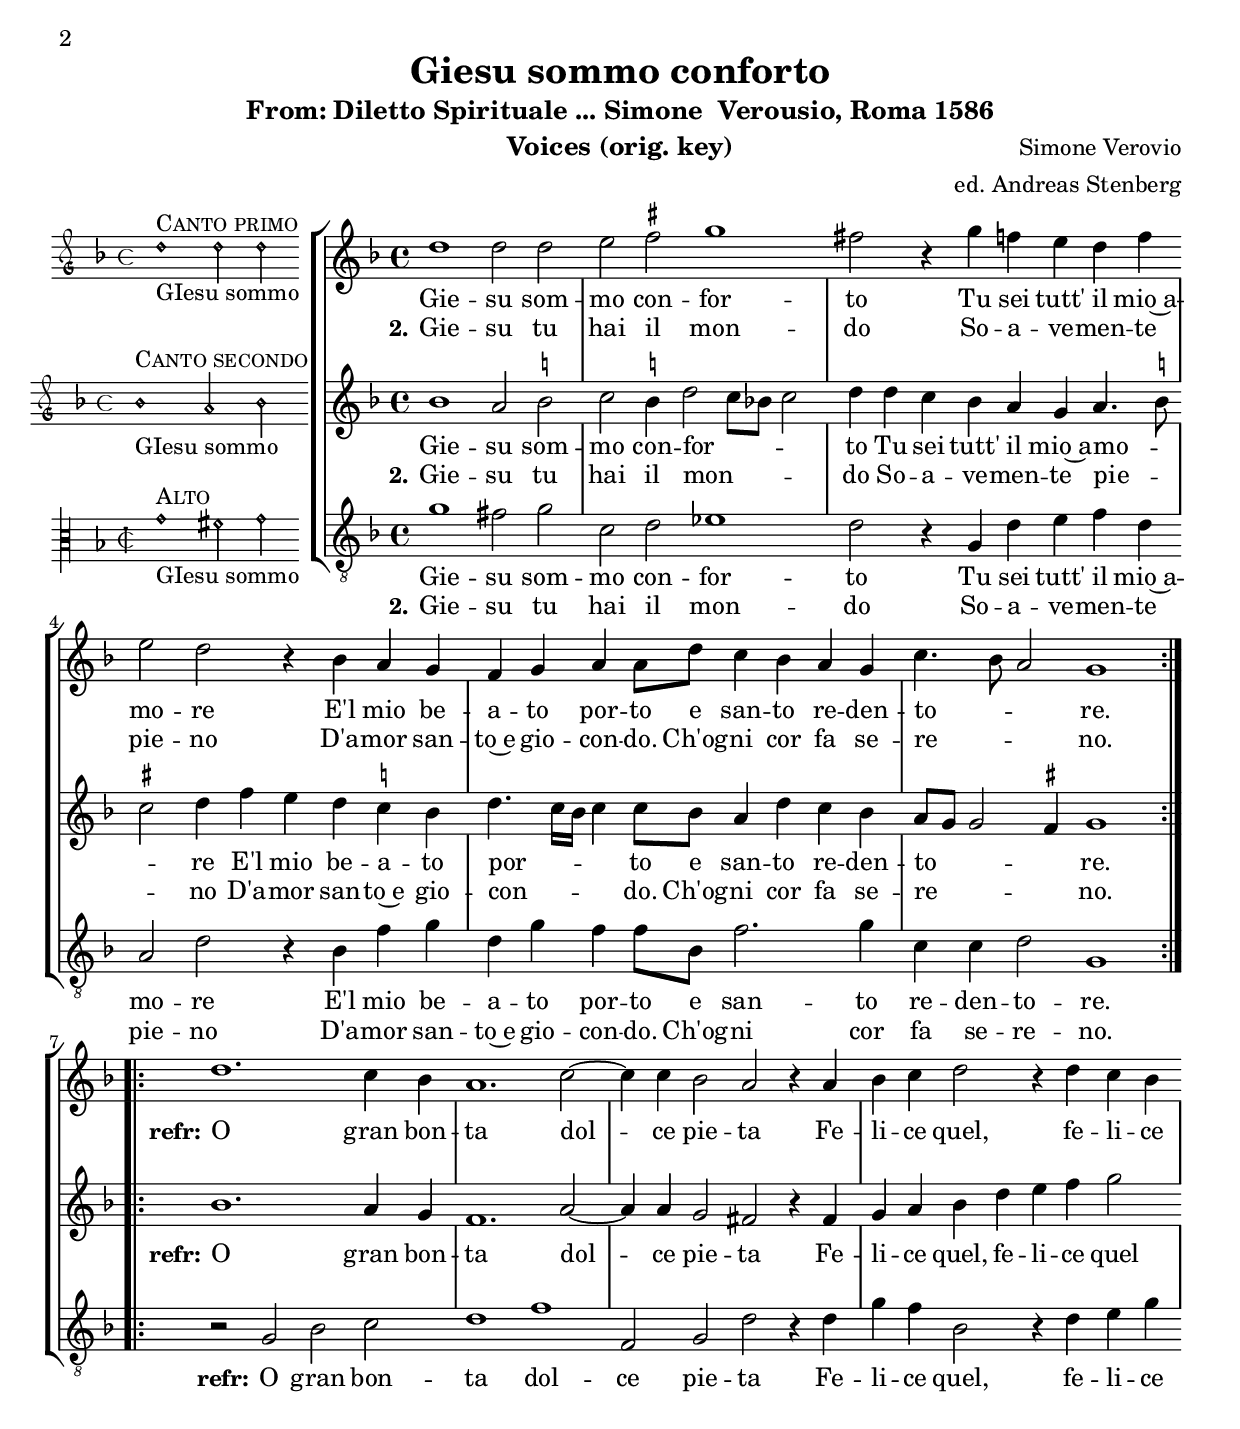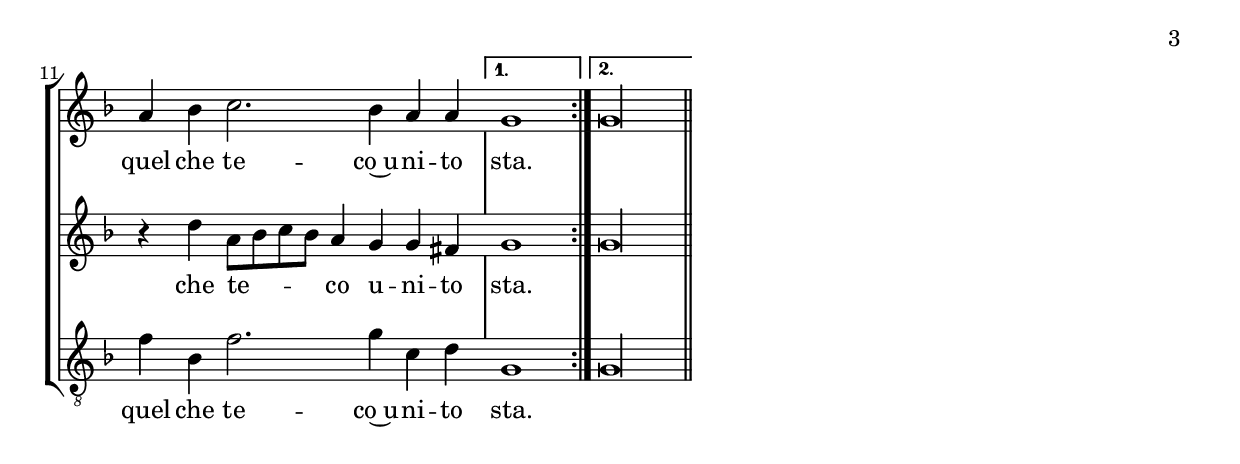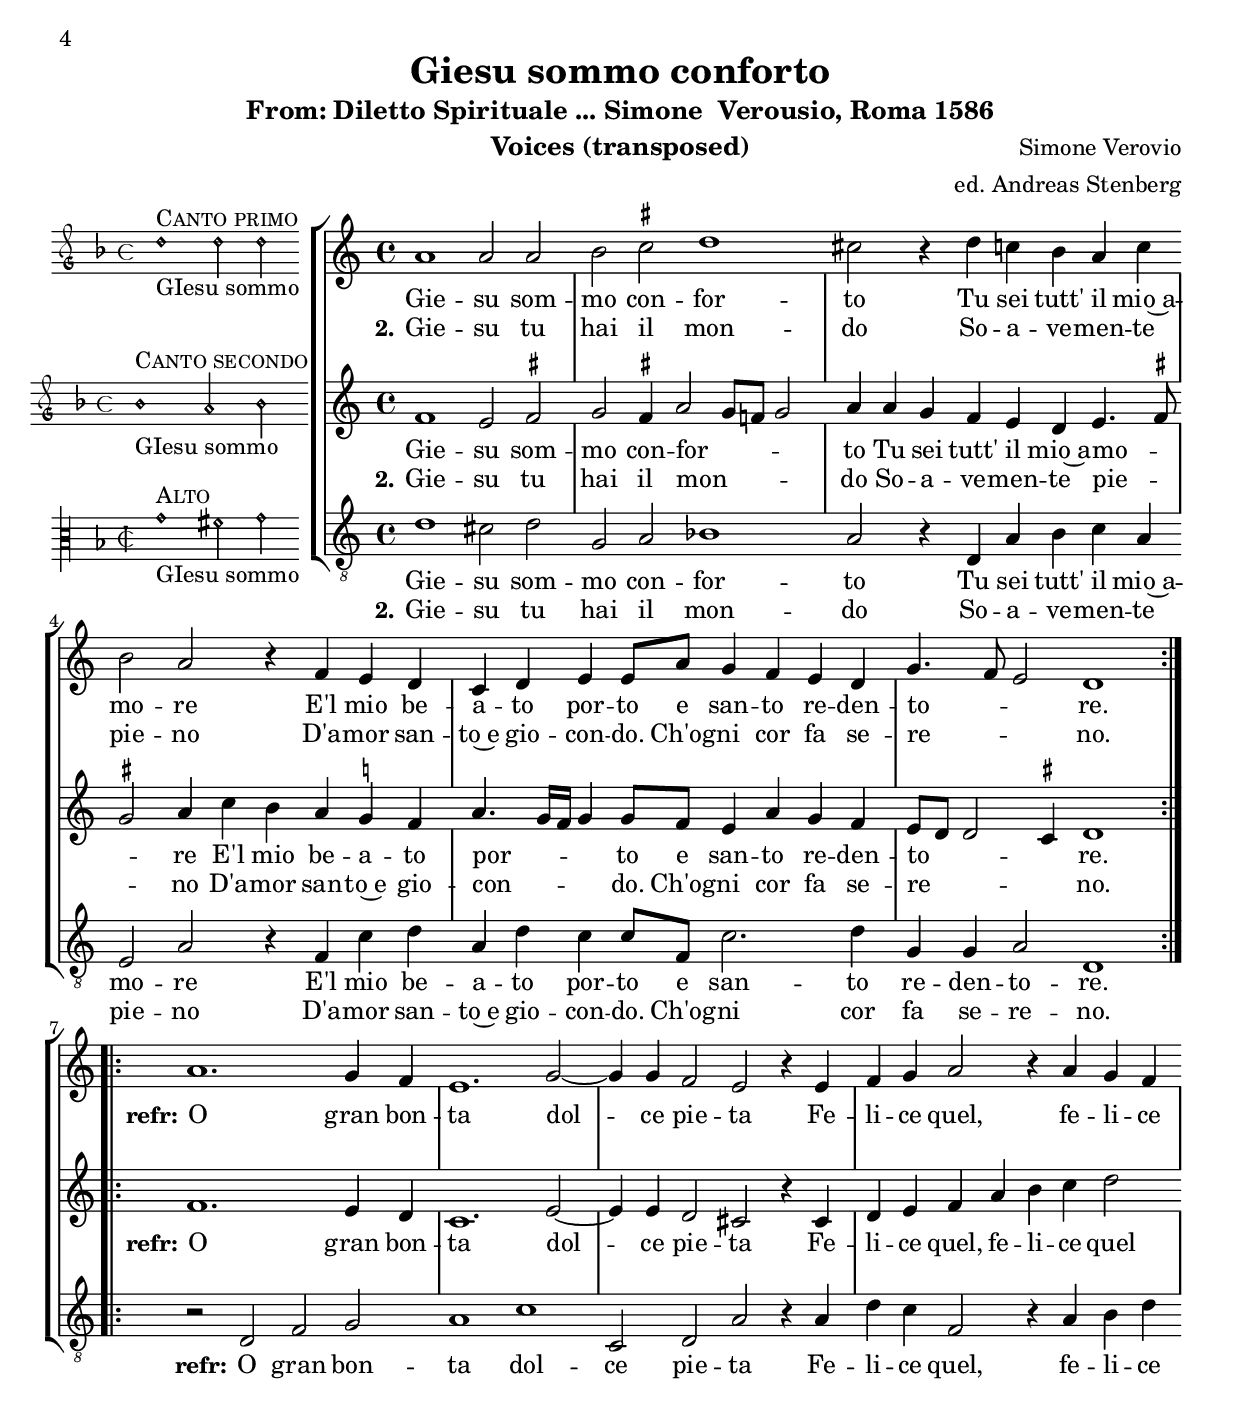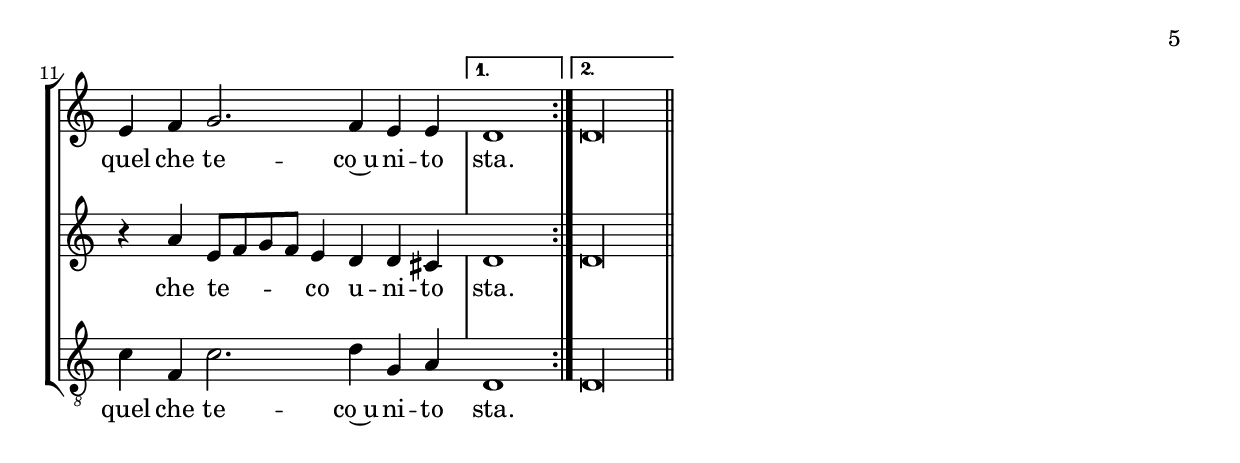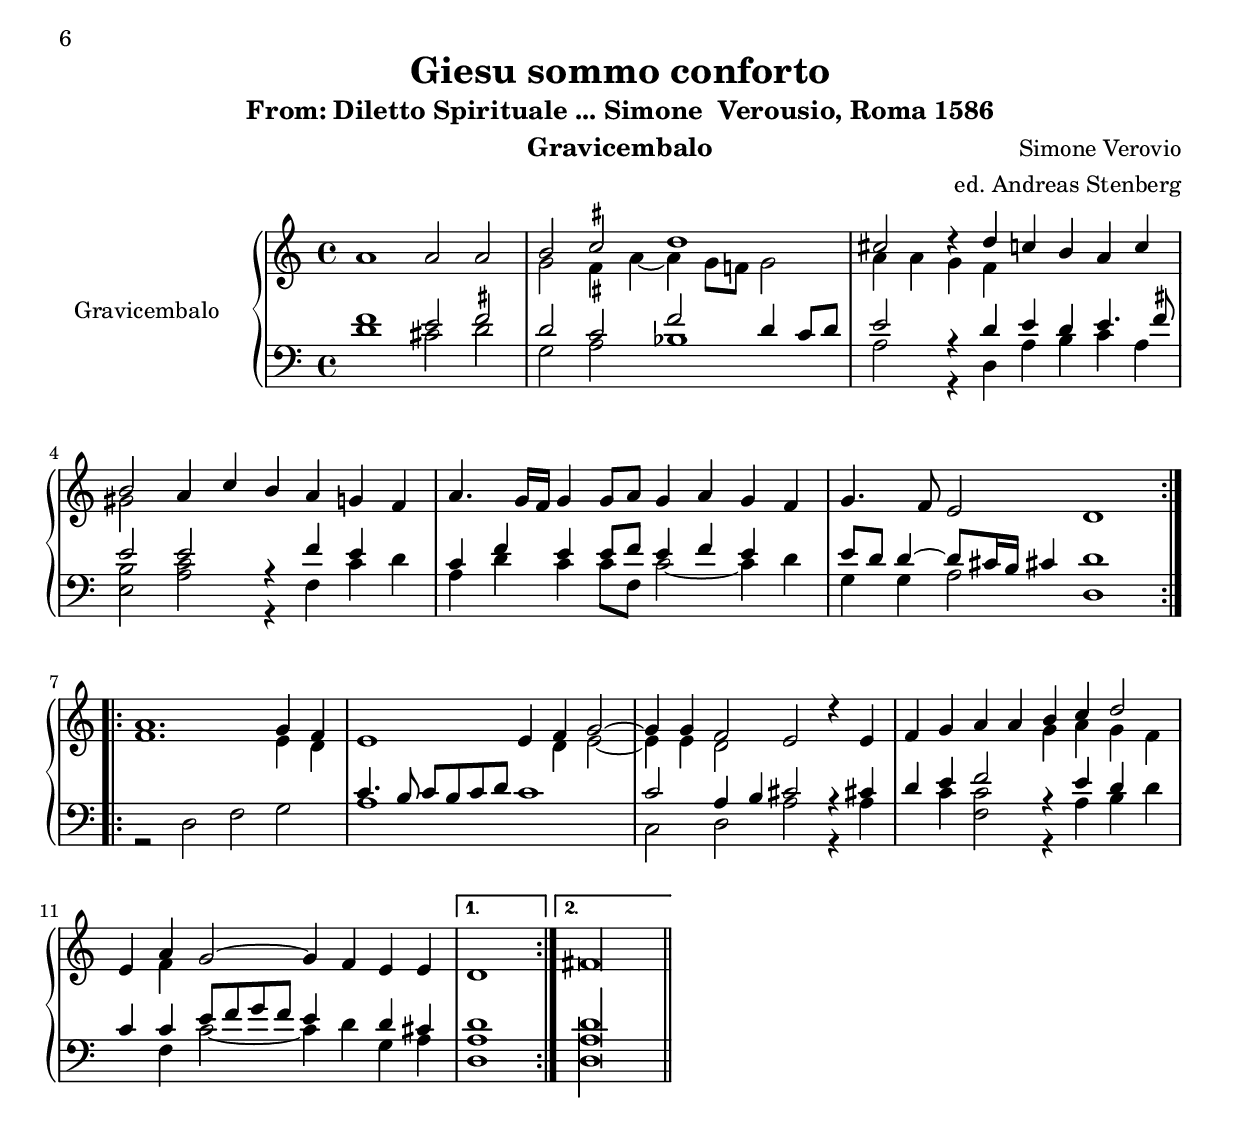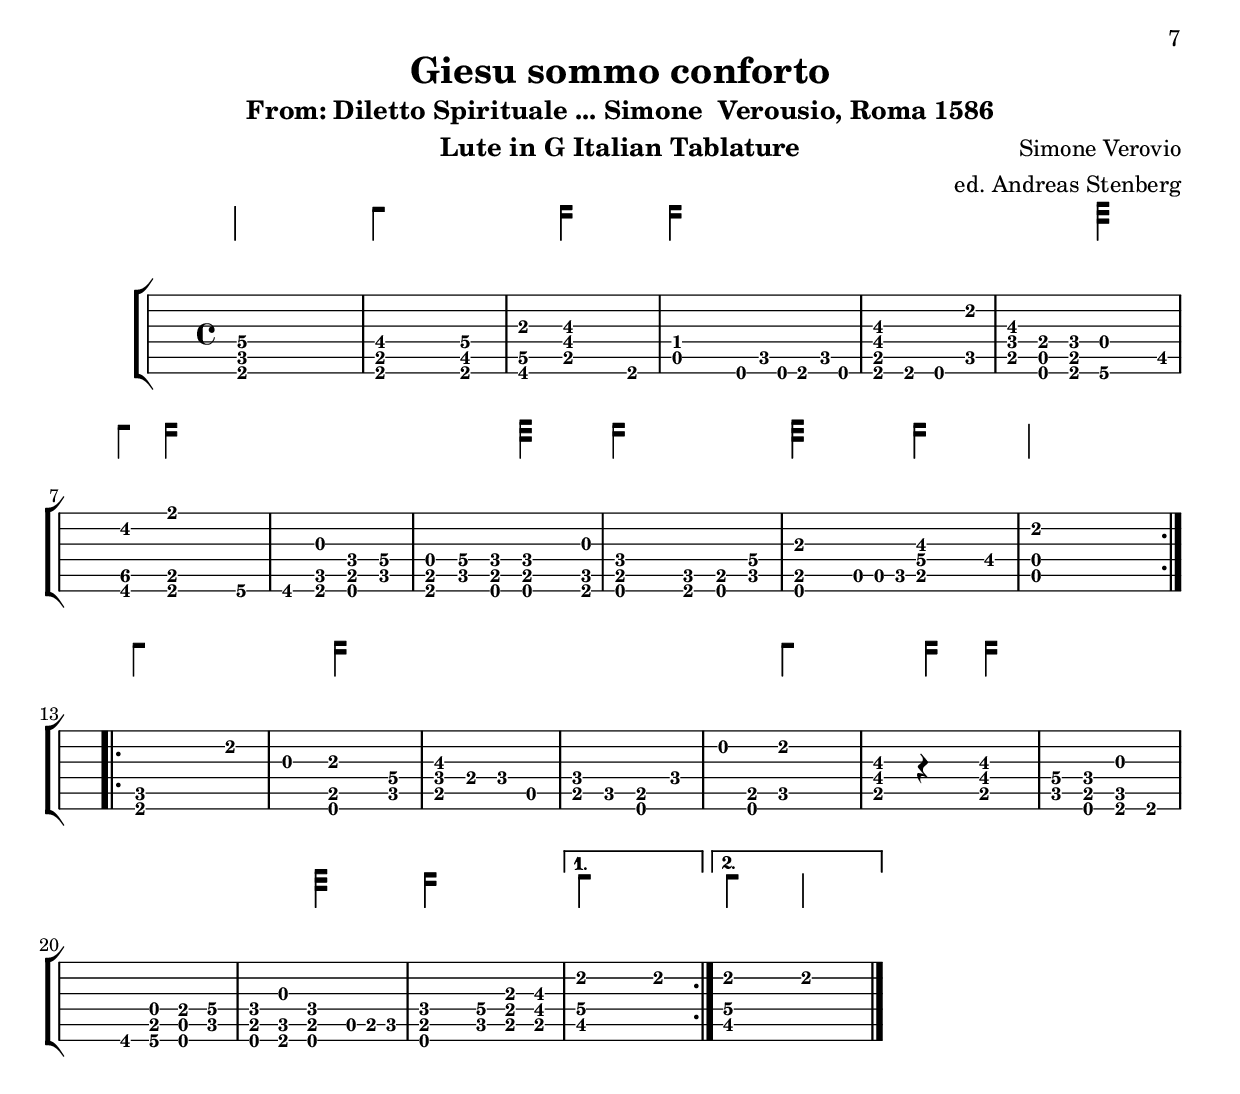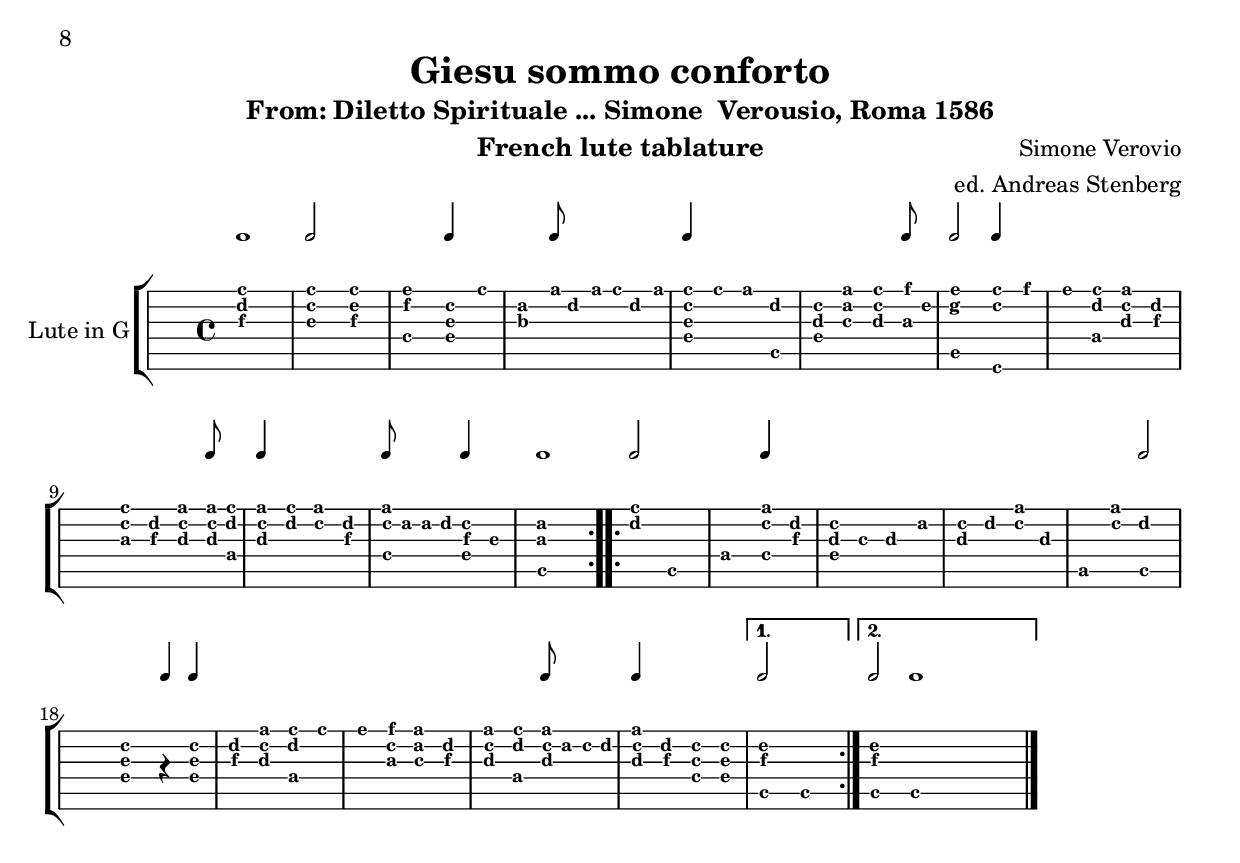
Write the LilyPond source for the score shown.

\version "2.18.0"
\include "deutsch.ly"
#(append! supported-clefs '(("mensural-f3" . ("clefs.mensural.f" 0 0))))
ficta = \once \set suggestAccidentals =##t
\header {
  title = "Giesu sommo conforto"
  subtitle = "From: Diletto Spirituale ... Simone  Verousio, Roma 1586"
  composer = "Simone Verovio"
  arranger = "ed. Andreas Stenberg"
  poet = ""
  meter =""
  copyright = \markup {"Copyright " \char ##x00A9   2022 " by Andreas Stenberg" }
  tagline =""
}
global = {
  \key f \major
}

sopMusic = \relative c'' {

  \set Score.tempoHideNote = ##t
  \tempo 2 = 120
  \time 4/4
  \set Timing.measureLength = #(ly:make-moment 4/2)
  \override Staff.BarLine.transparent = ##t
  \repeat volta 2 {
    d1 d2 d2
    e2 \ficta fis2 g1
    fis2 r4 g4 f4 e4 d4 f4
    e2 d2 r4 b4 a4 g4				%% end of first line in orig.
    f4 g4 a4 a8 d8 c4 b4 a4 g4
    c4.\melisma b8 a2\melismaEnd g1
    \revert Staff.BarLine.transparent
  }
  \repeat volta 2 {
    d'1. c4 b4
    \override Staff.BarLine.transparent = ##t
    a1. c2~
    c4 c4 b2 					%% end of second line
    a2 r4 a4
    b4 c4 d2 r4 d4 c4 b4
    a4 b4 c2. b4 a4 a4
  }
  \alternative {
    { g1 \revert Staff.BarLine.transparent }
    { \cadenzaOn g\longa }
  }
  \bar "||"
}
sopWords = \lyricmode {
  Gie -- su som -- mo con -- for -- to
  Tu sei tutt' il mio~a -- mo -- re
  E'l mio be -- a -- to por -- to
  e san -- to re -- den --  to -- re.
  \set stanza =  "refr:"
  O gran bon -- ta dol -- ce pie -- ta
  Fe -- li -- ce quel, fe -- li -- ce quel che te -- co~u -- ni -- to sta.
}
sopWordsII = \lyricmode {
  \set stanza = "2."
  Gie -- su tu hai il mon -- do
  So -- a -- ve -- men -- te pie -- no
  D'a -- mor san -- to~e gio -- con -- do.
  Ch'og -- ni cor fa se -- re -- no.
}
altoMusic = \relative c' {
  \override Staff.BarLine.transparent = ##t
  \repeat volta 2 {
    b'1  a2 \ficta h2
    c2 \ficta h4 d2\melisma c8 b8 c2\melismaEnd
    d4 d4 c4 b4 a4 g4 a4.\melisma \ficta h8
    \ficta cis2\melismaEnd d4 f4 e4 d4			%% end of first line
    \ficta c4 b4 d4.\melisma c16 b16 c4\melismaEnd c8 b8
    a4 d4 c4 b4 a8\melisma g8 g2 \ficta fis4\melismaEnd
    g1
    \revert Staff.BarLine.transparent
  }
  \repeat volta 2 {
    b1. a4 g4
    \override Staff.BarLine.transparent = ##t
    f1. a2~
    a4 a4 g2					%% end of second line in orig.
    fis2 r4 fis4 g4 a4 b4 d4
    e4 f4 g2 r4 d4 a8\melisma b8 c8 b8\melismaEnd a4 g4 g4 fis4
  }
  \alternative {
    { g1 \revert Staff.BarLine.transparent }
    { g\longa }
  }
}
altoWords = \lyricmode {
  Gie -- su som -- mo con -- for -- to
  Tu sei tutt' il mio~a -- mo -- re
  E'l mio be -- a -- to por -- to
  e san -- to re -- den --  to -- re.
  \set stanza =  "refr:"
  O gran bon -- ta dol -- ce pie -- ta
  Fe -- li -- ce quel, fe -- li -- ce quel che te -- co u -- ni -- to sta.
}
altoWordsII = \lyricmode {
  \set stanza = "2."
  Gie -- su tu hai il mon -- do
  So -- a -- ve -- men -- te pie -- no
  D'a -- mor san -- to~e gio -- con -- do.
  Ch'og -- ni cor fa se -- re -- no.
}
bassMusic = \relative c' {
  \override Staff.BarLine.transparent = ##t
  \repeat volta 2 {
    g'1 fis2 g2
    c,2 d2 es1
    d2 r4 g,4 d'4 e4 f4 d4
    a2 d2 r4 b4 f'4 g4				%% end of first line in orig.
    d4 g4 f4 f8 b,8 f'2. g4
    c,4 c4 d2 g,1
    \revert Staff.BarLine.transparent
  }
  \repeat volta 2 {
    r2 g2 b2 c2
    \override Staff.BarLine.transparent = ##t
    d1 f1
    f,2 g2					%% end of second line
    d'2 r4 d4
    g4 f4 b,2 r4 d4 e4 g4
    f4 b,4 f'2. g4 c,4 d4
  }
  \alternative {
    { g,1 \revert Staff.BarLine.transparent }
    { g\longa }
  }
}
bassWords = \lyricmode {
  Gie -- su som -- mo con -- for -- to
  Tu sei tutt' il mio~a -- mo -- re
  E'l mio be -- a -- to por -- to
  e san -- to re -- den --  to -- re.
  \set stanza =  "refr:"
  O gran bon -- ta dol -- ce pie -- ta
  Fe -- li -- ce quel, fe -- li -- ce quel che te -- co~u -- ni -- to sta.
}
bassWordsII = \lyricmode {
  \set stanza = "2."
  Gie -- su tu hai il mon -- do
  So -- a -- ve -- men -- te pie -- no
  D'a -- mor san -- to~e gio -- con -- do.
  Ch'og -- ni cor fa se -- re -- no.
}
incipitDiscantus = \markup {
  \score {
    {
      %      \set Staff.instrumentName = #"Tenor "
      \override NoteHead.style = #'neomensural
      \override Rest.style = #'neomensural
      \override Staff.TimeSignature.style = #'mensural
      \cadenzaOn
      \clef "petrucci-g"
      \key f \major
      \time 4/4

      d''1^\markup { \smallCaps"Canto primo"} _"GIesu sommo"
      d''2 d''2
    }
    \layout {
      \context {
        \Voice
        \remove "Ligature_bracket_engraver"
        \consists "Mensural_ligature_engraver"
      }
      line-width = 4.5\cm
    }
  }
}


incipitAltus = \markup {
  \score {
    {
      %      \set Staff.instrumentName = #"Tenor "
      \override NoteHead.style = #'neomensural
      \override Rest.style = #'neomensural
      \override Staff.TimeSignature.style = #'mensural
      \cadenzaOn
      \clef "petrucci-g"
      \key f \major
      \time 4/4
      b'1^\markup \smallCaps"Canto secondo"_"GIesu sommo"
      a'2 b'2
    }
    \layout {
      \context {
        \Voice
        \remove "Ligature_bracket_engraver"
        \consists "Mensural_ligature_engraver"
      }
      line-width = 4.5\cm
    }
  }
}


incipitBassus = \markup {
  \score {
    {
      %      \set Staff.instrumentName = #"Tenor "
      \override NoteHead.style = #'neomensural
      \override Rest.style = #'neomensural
      \override Staff.TimeSignature.style = #'mensural
      \cadenzaOn
      \clef "petrucci-c3"
      \key f \major
      \time 2/2
      g'1^\markup \smallCaps"Alto"_"GIesu sommo"
      fis'2 g'2
    }
    \layout {
      \context {
        \Voice
        \remove "Ligature_bracket_engraver"
        \consists "Mensural_ligature_engraver"
      }
      line-width = 4.5\cm
    }
  }
}

%% scoreblock with Voices in orig. key
\score {
  <<
    \new StaffGroup \with {
      \override VerticalAxisGroup.staff-staff-spacing = #'((basic-distance . 12))
    } <<
      \new Staff = treble <<
        \set Staff.instrumentName = \incipitDiscantus
        \new Voice = "sopranos" {
          \set  Staff.midiInstrument ="choir aahs"
          %	\voiceOne
          << \global \sopMusic >>
        }
      >>
      \new Lyrics = sopranos { s1 }
      \new Lyrics = sopranosII { s1 }

      \new Staff = "medius" <<
        \set Staff.instrumentName = \incipitAltus

        \new Voice = "altos" {
          %	\voiceTwo
          \set  Staff.midiInstrument ="choir aahs"
          << \global \altoMusic >>
        }
      >>

      \new Lyrics = "altos" { s1 }
      \new Lyrics = "altosII" { s1 }

      \new Staff ="basses" {
        \set Staff.instrumentName = \incipitBassus

        \new Voice = "basses" {
          \set  Staff.midiInstrument ="choir aahs"
          \clef "treble_8"
          %	\voiceTwo
          << \global \bassMusic >>
        }
      }
    >>
    \new Lyrics = basses { s1 }
    \new Lyrics = bassesII { s1 }

    \context Lyrics = sopranos \lyricsto sopranos \sopWords
    \context Lyrics = sopranosII \lyricsto sopranos \sopWordsII
    \context Lyrics = altos \lyricsto altos \altoWords
    \context Lyrics = altosII \lyricsto altos \altoWordsII
    \context Lyrics = basses \lyricsto basses \bassWords
    \context Lyrics = bassesII \lyricsto basses \bassWordsII
  >>
  \layout {
    \context {
      \Score
      % no bars in staves
      %      \override BarLine.transparent = ##t

    }
    % the next three instructions keep the lyrics between the bar lines
    \context {
      \Lyrics
      \consists "Bar_engraver"
      \override BarLine.transparent = ##t
    }
    \context {
      \StaffGroup
      \consists "Separating_line_group_engraver"
    }
    \context {
      \Voice
      % no slurs
      \override Slur.transparent = ##t
      % Comment in the below "\remove" command to allow line
      % breaking also at those barlines where a note overlaps
      % into the next bar.  The command is commented out in this
      % short example score, but especially for large scores, you
      % will typically yield better line breaking and thus improve
      % overall spacing if you comment in the following command.
      %\remove "Forbid_line_break_engraver"
    }
    indent = 4.5\cm
  }
  \header {
    instrument = "Voices (orig. key)"
    breakbefore = ##t
  }
}
%% Scoreblock with voices transposed to go with Gravicembalo and/or Lute
\score {
  <<
    \transpose f c
    \new StaffGroup \with {
      \override VerticalAxisGroup.staff-staff-spacing = #'((basic-distance . 12))
    } <<
      \new Staff = treble <<
        \set Staff.instrumentName = \incipitDiscantus
        \new Voice = "sopranos" {
          \set  Staff.midiInstrument ="choir aahs"
          %	\voiceOne
          << \global \sopMusic >>
        }
      >>
      \new Lyrics = sopranos { s1 }
      \new Lyrics = sopranosII { s1 }

      \new Staff = "medius" <<
        \set Staff.instrumentName = \incipitAltus

        \new Voice = "altos" {
          %	\voiceTwo
          \set  Staff.midiInstrument ="choir aahs"
          << \global \altoMusic >>
        }
      >>

      \new Lyrics = "altos" { s1 }
      \new Lyrics = "altosII" { s1 }

      \new Staff ="basses" {
        \set Staff.instrumentName = \incipitBassus

        \new Voice = "basses" {
          \set  Staff.midiInstrument ="choir aahs"
          \clef "treble_8"
          %	\voiceTwo
          << \global \bassMusic >>
        }
      }
    >>
    \new Lyrics = basses { s1 }
    \new Lyrics = bassesII { s1 }

    \context Lyrics = sopranos \lyricsto sopranos \sopWords
    \context Lyrics = sopranosII \lyricsto sopranos \sopWordsII
    \context Lyrics = altos \lyricsto altos \altoWords
    \context Lyrics = altosII \lyricsto altos \altoWordsII
    \context Lyrics = basses \lyricsto basses \bassWords
    \context Lyrics = bassesII \lyricsto basses \bassWordsII
  >>
  \layout {
    \context {
      \Score
      % no bars in staves
      %      \override BarLine.transparent = ##t

    }
    % the next three instructions keep the lyrics between the bar lines
    \context {
      \Lyrics
      \consists "Bar_engraver"
      \override BarLine.transparent = ##t
    }
    \context {
      \StaffGroup
      \consists "Separating_line_group_engraver"
    }
    \context {
      \Voice
      % no slurs
      \override Slur.transparent = ##t
      % Comment in the below "\remove" command to allow line
      % breaking also at those barlines where a note overlaps
      % into the next bar.  The command is commented out in this
      % short example score, but especially for large scores, you
      % will typically yield better line breaking and thus improve
      % overall spacing if you comment in the following command.
      %\remove "Forbid_line_break_engraver"
    }
    indent = 4.5\cm
  }
  \header {
    instrument = "Voices (transposed)"
    breakbefore = ##t
  }
}

%% Sources and scoreblock for Gravicembalo
globalCemb = {
  \key c \major
  \time 4/4
  \set Timing.measureLength = #(ly:make-moment 4/2)
}

rightOne = \relative c'' {
  \globalCemb
  % Music follows here.
  \repeat volta 2 {
    a1 a2 a2
    h2 \ficta cis2 d1
    cis2 d4\rest d4 c4 h4 a4 c4
    h2 a4 c4 h4 a4 g4 f4
    a4. g16 f16 g4 g8 a8 g4 a4 g4 f4			%% end of first line in orig
    g4. f8 e2 d1
  }
  \repeat volta 2 {
    a'1. g4 f4
    e1 e4 f4 g2~
    g4 g4 f2 e2 d'4\rest e,4
    f4 g4 a4 a4 h4 c4 d2
    e,4 a4 g2~ g4 f4 e4 e4
  }
  \alternative {
    { d1 }
    { \cadenzaOn fis\longa }
  }
  \bar "||"
}

rightTwo = \relative c'' {
  \globalCemb
  % Music follows here.
  \repeat volta 2 {
    s1*2
    g2 \ficta fis4 a4~ a4 g8 f8 g2
    a4 a4 g4 f4 s1
    gis2 s2 s1
    s1*2						%% end of first line
    s1*2
  }
  \repeat volta 2 {
    f1. e4 d4
    s1 s4 d4 e2~
    e4 e4 d2 s1
    s1 g4 a4 g4 f4					%% end of second line
    s4 f4 s2 s1
  }
  \alternative {
    { s1 }
    { s\longa }
  }

}

leftOne = \relative c' {
  \globalCemb
  % Music follows here.
  \repeat volta 2 {
    f1 e2 \ficta fis2
    d2 c2 f2 d4 c8 d8
    e2 r4 d4 e4 d4 e4. \ficta fis8
    e2 e2 r4 f4 e4 s4
    c4 f4 e4 e8 f8 e4 f4 e4 s4				%% end of first line in orig.
    e8 d8 d4~ d8 cis16 h16 cis!4 d1
  }
  \repeat volta 2 {
    s1*2
    c4. h8 c8 h8 c8 d8 c1
    c2 a4 h4 cis2 r4 cis!4
    d4 e4 f2 r4 e4 d4 s4				%% end of second line
    c4 c4 e8 f8 g8 f8 e4 s4 d4 cis4
  }
  \alternative {
    { d1 }
    { d\longa }
  }

}

leftTwo = \relative c' {
  \globalCemb
  % Music follows here.
  \repeat volta 2 {
    d1 cis2 d2
    g,2 a2 b1
    a2 r4 d,4 a'4 h4 c4 a4
    <h e,>2 <c a>2 r4 f,4 c'4 d4
    a4 d4 c4 c8 f,8 c'2~ c4 d4				%% end of first line
    g,4 g4 a2 d,1
  }
  \repeat volta 2 {
    r2 d2 f2 g2
    a1 s1
    c,2 d2 a'2 r4 a4
    s4 c4 <c f,>2 r4 a4 h4 d4
    s4 f,4 c'2~ c4 d4 g,4 a4
  }
  \alternative {
    { <a d,>1 }
    { <a d,>\longa }
  }
}

\score {
  \new PianoStaff \with {
    instrumentName = "Gravicembalo"
  } <<
    \new Staff = "right" \with {
      midiInstrument = "harpsichord"
    } << \rightOne \\ \rightTwo >>
    \new Staff = "left" \with {
      midiInstrument = "harpsichord"
    } { \clef bass << \leftOne \\ \leftTwo >> }
  >>
  \layout {
    indent =  3.5 \cm
  }
  \header {
    instrument = "Gravicembalo"
    breakbefore = ##t
  }
}
%% Sources and scoreblock for Italian lute tablature
TrackAVoiceAMusic = #(define-music-function (parser location inTab) (boolean?)
                       #{
                         \tabFullNotation
                         \key c \major
                         \time 4/4
                         \oneVoice
                         \repeat volta 2 {
                           <a'\6 f'\5 d'\4 >1
                           <a'\6 e'\5 cis'\4 >2 <a'\6 fis'\5 d'\4 >2
                           <h'\6 g'\5 g\3 >2 <e'\5 cis'\4 a\3 >4 <a'\6>4
                           <d'\5 b\4 >4 <g'\6>8 <f'\5>8 <g'\6>8 <a'\6>8 <f'\5>8 <g'\6>8
                           <a'\6 e'\5 cis'\4 a\3 >4 <a'\6>4 <g'\6>4 <f'\5 d\2 >4
                           <e'\5 c'\4 a\3 >4 <g'\6 d'\5 h\4 >4 <a'\6 e'\5 c'\4 >4 <c''\6 a\4 >8 <fis'\5>8
                           <h'\6 gis'\5 e\2 >2 <e'\5 a,\1 a'\6 >4 <c''\6>4
                           <h'\6>4 <a'\6 f'\5 f\3 >4 <g'\6 e'\5 c'\4 >4 <f'\5 d'\4 >4
                           <a'\6 e'\5 a\4 >4 <f'\5 d'\4 >4 <g'\6 e'\5 c'\4 >4 <g'\6 e'\5 c'\4 >8 <a'\6 f'\5 f\3 >8
                           <g'\6 e'\5 c'\4 >4 <a'\6 f'\5 >4 <g'\6 e'\5 >4 <f'\5 d'\4 >4
                           <g'\6 e'\5 g\3 >8 <d'\5>8 <d'\5>8 <f'\5>8 <e'\5 d'\4 a\3 >4 <cis'\4>4
                           <d'\5 a\4 d\2 >1
                         }
                         \repeat volta 2 {
                           <a'\6 f'\5 >2 <d\2>2
                           <f\3>2 <g'\6 e'\5 g\3 >4 <f'\5 d'\4 >4
                           <e'\5 c'\4 a\3 >4 <h\4>4 <c'\4>4 <d'\5>4
                           <e'\5 c'\4 >4 <f'\5>4 <g'\6 e'\5 >4 <c'\4>4
                           <c\2>4 <g'\6 e'\5 >4 <f'\5 d\2 >2
                           <e'\5 cis'\4 a\3 >2 r4 <e'\5 cis'\4 a\3 >4
                           <f'\5 d'\4 >4 <g'\6 e'\5 c'\4 >4 <a'\6 f'\5 f\3 >4 <a'\6>4
                           <h'\6>4 <c''\6 e'\5 a\4 >4 <g'\6 d'\5 h\4 >4 <f'\5 d'\4 >4
                           <g'\6 e'\5 c'\4 >4 <a'\6 f'\5 f\3 >4 <g'\6 e'\5 c'\4 >8 <d'\5>8 <e'\5>8 <f'\5>8
                           <g'\6 e'\5 c'\4 >4 <f'\5 d'\4 >4 <e'\5 h\4 g\3 >4 <e'\5 cis'\4 a\3 >4
                         }
                         \alternative {
                           {
                             <fis'\5 d'\4 d\2 >2 <d\2>2
                           }
                           {
                             \cadenzaOn
                             <fis'\5 d'\4 d\2 >2 <d\2>1 s1. s1
                           }
                         }
                         \bar "|."
                         \pageBreak
                       #})
TrackAVoiceBMusic = #(define-music-function (parser location inTab) (boolean?)
                       #{
                       #})
TrackALyrics = \lyricmode {
  \set ignoreMelismata = ##t

  \unset ignoreMelismata
}
TrackAStaff = \new Staff <<
  \context Voice = "TrackAVoiceAMusic" {
    \removeWithTag #'chords
    \removeWithTag #'texts
    \TrackAVoiceAMusic ##f
  }
  \context Voice = "TrackAVoiceBMusic" {
    \removeWithTag #'chords
    \removeWithTag #'texts
    \TrackAVoiceBMusic ##f
  }
>>
TrackATabStaff = \new TabStaff \with { stringTunings = #`( ,(ly:make-pitch -2 4 NATURAL) ,(ly:make-pitch -1 0 NATURAL) ,(ly:make-pitch -1 3 NATURAL) ,(ly:make-pitch -1 5 NATURAL) ,(ly:make-pitch 0 1 NATURAL) ,(ly:make-pitch 0 4 NATURAL) ) } <<
  \context TabVoice = "TrackAVoiceAMusic" {
    \removeWithTag #'chords
    \removeWithTag #'texts
    \TrackAVoiceAMusic ##t
  }
  \context TabVoice = "TrackAVoiceBMusic" {
    \removeWithTag #'chords
    \removeWithTag #'texts
    \TrackAVoiceBMusic ##t
  }
>>
TrackAStaffGroup = \new StaffGroup <<
  \TrackAStaff
  \TrackATabStaff
>>
rythmStaff = {
  % This defines a staff with only two lines.
  % It also defines the positions of the two lines.
  \override Staff.StaffSymbol.line-positions = #'(0 )

  % This is necessary; if not entered, the barline would be too short!
  \override Staff.BarLine.bar-extent = #'(-1.5 . 1.5)
}
TrackARytmstaff = \new DrumStaff \with{
  \remove "Staff_symbol_engraver"
  \remove "Time_signature_engraver"
  \remove "Bar_engraver"
  \remove "Clef_engraver"
  fontSize = #-3
}
{ \rythmStaff \stemUp
  \override NoteHead.stencil =##f
  \set stemLeftBeamCount = #0 c4 s2.
  \set stemLeftBeamCount = #0 c8[] s4. s2
  s2 \set stemLeftBeamCount = #0 c16[] s8. s4
  \set stemLeftBeamCount = #0 c16[] s8. s2.
  s1
  s2. \set stemLeftBeamCount = #0 c32[] s8..
  \set stemLeftBeamCount = #0 c8[] s4. \set stemLeftBeamCount = #0 c16[] s8. s4
  s1
  s2. \set stemLeftBeamCount = #0 c32[] s16. s8
  \set stemLeftBeamCount = #0 c16[] s8. s2.
  \set stemLeftBeamCount = #0 c32[] s16. s8 s4 \set stemLeftBeamCount = #0 c16[] s8.  s4
  \set stemLeftBeamCount = #0 c4 s2.
  \set stemLeftBeamCount = #0 c8[] s8. s2.
  s2 \set stemLeftBeamCount = #0 c16[] s8.  s4
  s1*2
  s2 \set stemLeftBeamCount = #0 c8[] s4.
  s2 \set stemLeftBeamCount = #0 c16[] s8. \set stemLeftBeamCount = #0 c16[] s8.
  s1*2
  s2 \set stemLeftBeamCount = #0 c32[] s16. s8 s4
  \set stemLeftBeamCount = #0 c16[] s8. s4   s2
  \set stemLeftBeamCount = #0 c8[] s4. s2
  \set stemLeftBeamCount = #0 c8[] s4. \set stemLeftBeamCount = #0 c4
}

TrackAStaffGroup = \new StaffGroup <<
  % \TrackAStaff		%% to get raw transcript uncomment this line.
  \TrackARytmstaff
  \TrackATabStaff
>>
TrackAStaffGroupMidi = \new StaffGroup <<
  %  \TrackAStaff
  %  \TrackARytmstaff
  \TrackATabStaff
>>
\score {
  \TrackAStaffGroup
  \layout {
    \context { \Score
               \override MetronomeMark #'padding = #'5
    }
    \context { \Staff

               \override StringNumber #'transparent = ##t
    }
    \context { \TabStaff
               \override Stem #'transparent = ##t
               \override Beam #'transparent = ##t
               \hide Clef

    }
    \context { \TabVoice
               \override Tie #'stencil = ##f
    }
    \context { \StaffGroup
               \consists "Instrument_name_engraver"

    }

  }
  \header {
    instrument = "Lute in G Italian Tablature"
    breakbefore = ##t
  }
}
%% Sources and scoreblock for French lute tablature
TrackBVoiceAMusic = #(define-music-function (parser location inTab) (boolean?)
                       #{
                         \tabFullNotation
                         \key c \major
                         \time 4/4
                         \oneVoice
                         \repeat volta 2 {
                           <a'\1 f'\2 d'\3 >1
                           <a'\1 e'\2 cis'\3 >2 <a'\1 fis'\2 d'\3 >2
                           <h'\1 g'\2 g\4 >2 <e'\2 cis'\3 a\4 >4 <a'\1>4
                           <d'\2 b\3 >4 <g'\1>8 <f'\2>8 <g'\1>8 <a'\1>8 <f'\2>8 <g'\1>8
                           <a'\1 e'\2 cis'\3 a\4 >4 <a'\1>4 <g'\1>4 <f'\2 d\5 >4
                           <e'\2 c'\3 a\4 >4 <g'\1 d'\2 h\3 >4 <a'\1 e'\2 c'\3 >4 <c''\1 a\3 >8 <fis'\2>8
                           <h'\1 gis'\2 e\5 >2 <e'\2 a,\6 a'\1 >4 <c''\1>4
                           <h'\1>4 <a'\1 f'\2 f\4 >4 <g'\1 e'\2 c'\3 >4 <f'\2 d'\3 >4
                           <a'\1 e'\2 a\3 >4 <f'\2 d'\3 >4 <g'\1 e'\2 c'\3 >4 <g'\1 e'\2 c'\3 >8 <a'\1 f'\2 f\4 >8
                           <g'\1 e'\2 c'\3 >4 <a'\1 f'\2 >4 <g'\1 e'\2 >4 <f'\2 d'\3 >4
                           <g'\1 e'\2 g\4 >8 <d'\2>8 <d'\2>8 <f'\2>8 <e'\2 d'\3 a\4 >4 <cis'\3>4
                           <d'\2 a\3 d\5 >1
                         }
                         \repeat volta 2 {
                           <a'\1 f'\2 >2 <d\5>2
                           <f\4>2 <g'\1 e'\2 g\4 >4 <f'\2 d'\3 >4
                           <e'\2 c'\3 a\4 >4 <h\3>4 <c'\3>4 <d'\2>4
                           <e'\2 c'\3 >4 <f'\2>4 <g'\1 e'\2 >4 <c'\3>4
                           <c\5>4 <g'\1 e'\2 >4 <f'\2 d\5 >2
                           <e'\2 cis'\3 a\4 >2 r4 <e'\2 cis'\3 a\4 >4
                           <f'\2 d'\3 >4 <g'\1 e'\2 c'\3 >4 <a'\1 f'\2 f\4 >4 <a'\1>4
                           <h'\1>4 <c''\1 e'\2 a\3 >4 <g'\1 d'\2 h\3 >4 <f'\2 d'\3 >4
                           <g'\1 e'\2 c'\3 >4 <a'\1 f'\2 f\4 >4 <g'\1 e'\2 c'\3 >8 <d'\2>8 <e'\2>8 <f'\2>8
                           <g'\1 e'\2 c'\3 >4 <f'\2 d'\3 >4 <e'\2 h\3 g\4 >4 <e'\2 cis'\3 a\4 >4
                         }
                         \alternative {
                           {
                             <fis'\2 d'\3 d\5 >2 <d\5>2
                           }
                           {
                             \cadenzaOn
                             <fis'\2 d'\3 d\5 >2 <d\5>1 s1. s1
                           }
                         }
                         \bar "|."
                         \pageBreak
                       #})
TrackBVoiceBMusic = #(define-music-function (parser location inTab) (boolean?)
                       #{
                       #})
rythmStaffFr = {
  % This defines a staff with only two lines.
  % It also defines the positions of the two lines.
  \override Staff.StaffSymbol.line-positions = #'(0 )

  % This is necessary; if not entered, the barline would be too short!
  \override Staff.BarLine.bar-extent = #'(-1.5 . 1.5)
}
rythm = \new DrumStaff \with{
  \remove "Staff_symbol_engraver"
  \remove "Time_signature_engraver"
  \remove "Bar_engraver"
  \remove "Clef_engraver"
  fontSize = #-3
}
{ \rythmStaffFr \stemUp
  c1
  c2 s2
  s2 c4 s4
  s4 c8 s8 s2
  c4 s2.
  s2. c8 s8
  c2 c4 s4
  s1
  s2. c8 s8
  c4 s2.
  c8 s4. c4 s4
  c1
  c2 s2
  s2 c4 s4
  s1*2
  s2 c2
  s2 c4 c4
  s1*2
  s2 c8 s4.
  c4 s2.
  c2 s2
  c2 c1
}
TrackBStaff = \new Staff <<
  \context Voice = "TrackBVoiceAMusic" {
    \TrackBVoiceAMusic ##f
  }
  \context Voice = "TrackBVoiceBMusic" {
    \TrackBVoiceBMusic ##f
  }
>>
TrackBTabStaff =  \new TabStaff \with {stringTunings = \stringTuning <g, c f a d' g'>
                                       \hide Clef
                                       tablatureFormat = #fret-letter-tablature-format
                                       instrumentName = "Lute in G"
} <<
  \context TabVoice = "TrackBVoiceAMusic" {
    \removeWithTag #'chords
    \removeWithTag #'te\3ts
    \TrackBVoiceAMusic ##t
  }
  \context TabVoice = "TrackBVoiceBMusic" {
    \removeWithTag #'chords
    \removeWithTag #'te\3ts
    \TrackBVoiceBMusic ##t
    \override Staff.BarLine.transparent =##f
  }
>>
TrackBStaffGroupPrint = \new StaffGroup <<
  % \TrackBStaff  %% uncomment to get raw transcript of lute part
  \rythm
  \TrackBTabStaff
>>
TrackBStaffGroupMidi = \new StaffGroup <<
  %   \TrackBStaff
  %   \rythm
  \TrackBTabStaff
>>

\score {
  <<
    \TrackBStaffGroupPrint
  >>
  \layout {    \context { \Staff
                          %      \override TimeSignature.style = #'numbered
                          \override StringNumber.transparent = ##t
               }
               \context { \TabStaff
                          \override Stem.transparent = ##t
                          \override Beam.transparent = ##t
                          \hide Clef
               }
               \context { \TabVoice
                          \override Tie.stencil = ##f
               }
  }
  \header {
    instrument = "French lute tablature"
    breakbefore = ##t
  }
}

%% Scoreblock with Voices (transposed) and Gravicembalo/ Lute combined
%{
\score {
  <<
    \transpose f c
    \new StaffGroup \with {
      \override VerticalAxisGroup.staff-staff-spacing = #'((basic-distance . 12))
    } <<
      \new Staff = treble <<
        \set Staff.instrumentName = \incipitDiscantus
        \new Voice = "sopranos" {
          \set  Staff.midiInstrument ="choir aahs"
          %	\voiceOne
          << \global \sopMusic >>
        }
      >>
      \new Lyrics = sopranos { s1 }
      \new Lyrics = sopranosII { s1 }

      \new Staff = "medius" <<
        \set Staff.instrumentName = \incipitAltus

        \new Voice = "altos" {
          %	\voiceTwo
          \set  Staff.midiInstrument ="choir aahs"
          << \global \altoMusic >>
        }
      >>

      \new Lyrics = "altos" { s1 }
      \new Lyrics = "altosII" { s1 }

      \new Staff ="basses" {
        \set Staff.instrumentName = \incipitBassus

        \new Voice = "basses" {
          \set  Staff.midiInstrument ="choir aahs"
          \clef "treble_8"
          %	\voiceTwo
          << \global \bassMusic >>
        }
      }
    >>
    \new Lyrics = basses { s1 }
    \new Lyrics = bassesII { s1 }

    \new PianoStaff \with {
      instrumentName = "Gravicembalo"
    } <<
      \new Staff = "right" \with {
        midiInstrument = "harpsichord"
      } << \rightOne \\ \rightTwo >>
      \new Staff = "left" \with {
        midiInstrument = "harpsichord"
      } { \clef bass << \leftOne \\ \leftTwo >> }
    >>

    \TrackAStaffGroup

    \context Lyrics = sopranos \lyricsto sopranos \sopWords
    \context Lyrics = sopranosII \lyricsto sopranos \sopWordsII
    \context Lyrics = altos \lyricsto altos \altoWords
    \context Lyrics = altosII \lyricsto altos \altoWordsII
    \context Lyrics = basses \lyricsto basses \bassWords
    \context Lyrics = bassesII \lyricsto basses \bassWordsII
  >>
  \layout {
    \context {
      \Score
      % no bars in staves
      %      \override BarLine.transparent = ##t

    }
    % the next three instructions keep the lyrics between the bar lines
    \context {
      \Lyrics
      \consists "Bar_engraver"
      \override BarLine.transparent = ##t
    }
    \context {
      \StaffGroup
      \consists "Separating_line_group_engraver"
    }
    \context {
      \Voice
      % no slurs
      \override Slur.transparent = ##t
      % Comment in the below "\remove" command to allow line
      % breaking also at those barlines where a note overlaps
      % into the next bar.  The command is commented out in this
      % short example score, but especially for large scores, you
      % will typically yield better line breaking and thus improve
      % overall spacing if you comment in the following command.
      %\remove "Forbid_line_break_engraver"
    }
        \context { \Score
               \override MetronomeMark #'padding = #'5
    }
    \context { \Staff
%               \override TimeSignature #'style = #'numbered
               \override StringNumber #'transparent = ##t
    }
    \context { \TabStaff
               \override TimeSignature #'style = #'numbered
               \override Stem #'transparent = ##t
               \override Beam #'transparent = ##t
               \hide Clef

    }
    \context { \TabVoice
               \override Tie #'stencil = ##f
    }
    \context { \StaffGroup
               \consists "Instrument_name_engraver"

    }

    indent = 4.5\cm
  }
  \header {
    instrument = "Voices (transposed) With Gravicembalo/ Lute(s)"
    breakbefore = ##t
  }
}
%}
%% Scoreblock for midi
\score {
  \unfoldRepeats
  <<
    \transpose f c
    \new StaffGroup <<
      \new Staff = treble <<
        \set Staff.instrumentName = \incipitDiscantus
        \new Voice = "sopranos" {
          \set  Staff.midiInstrument ="choir aahs"
          %	\voiceOne
          << \global \sopMusic >>
        }
      >>
      \new Lyrics = sopranos { s1 }

      \new Staff = "medius" <<
        \set Staff.instrumentName = \incipitAltus

        \new Voice = "altos" {
          %	\voiceTwo
          \set  Staff.midiInstrument ="choir aahs"
          << \global \altoMusic >>
        }
      >>

      \new Lyrics = "altos" { s1 }

      \new Staff ="basses" {
        \set Staff.instrumentName = \incipitBassus

        \new Voice = "basses" {
          \set  Staff.midiInstrument ="choir aahs"
          \clef "G_8"
          %	\voiceTwo
          << \global \bassMusic >>
        }
      }
    >>
    \new Lyrics = basses { s1 }
    %{
    \new PianoStaff \with {
      instrumentName = "Gravicembalo"
    } <<
      \new Staff = "right" \with {
        midiInstrument = "harpsichord"
      } << \rightOne \\ \rightTwo >>
      \new Staff = "left" \with {
        midiInstrument = "harpsichord"
      } { \clef bass << \leftOne \\ \leftTwo >> }
    >>
    %}
    \TrackAStaffGroupMidi

    \context Lyrics = sopranos \lyricsto sopranos \sopWords
    \context Lyrics = altos \lyricsto altos \altoWords
    \context Lyrics = basses \lyricsto basses \bassWords
  >>
  \midi {}
}
\paper {
  ragged-bottom = ##t
  ragged-last-bottom = ##t
  ragged-last = ##t
  print-all-headers = ##t
  page-breaking = #ly:minimal-breaking
}

%{
convert-ly.py (GNU LilyPond) 2.18.2  convert-ly.py: Processing `'...
Applying conversion: 2.15.7, 2.15.9, 2.15.10, 2.15.16, 2.15.17,
2.15.18, 2.15.19, 2.15.20, 2.15.25, 2.15.32, 2.15.39, 2.15.40,
2.15.42, 2.15.43, 2.16.0, 2.17.0, 2.17.4, 2.17.5, 2.17.6, 2.17.11,
2.17.14, 2.17.15, 2.17.18, 2.17.19, 2.17.20, 2.17.25, 2.17.27,
2.17.29, 2.17.97, 2.18.0
%}
